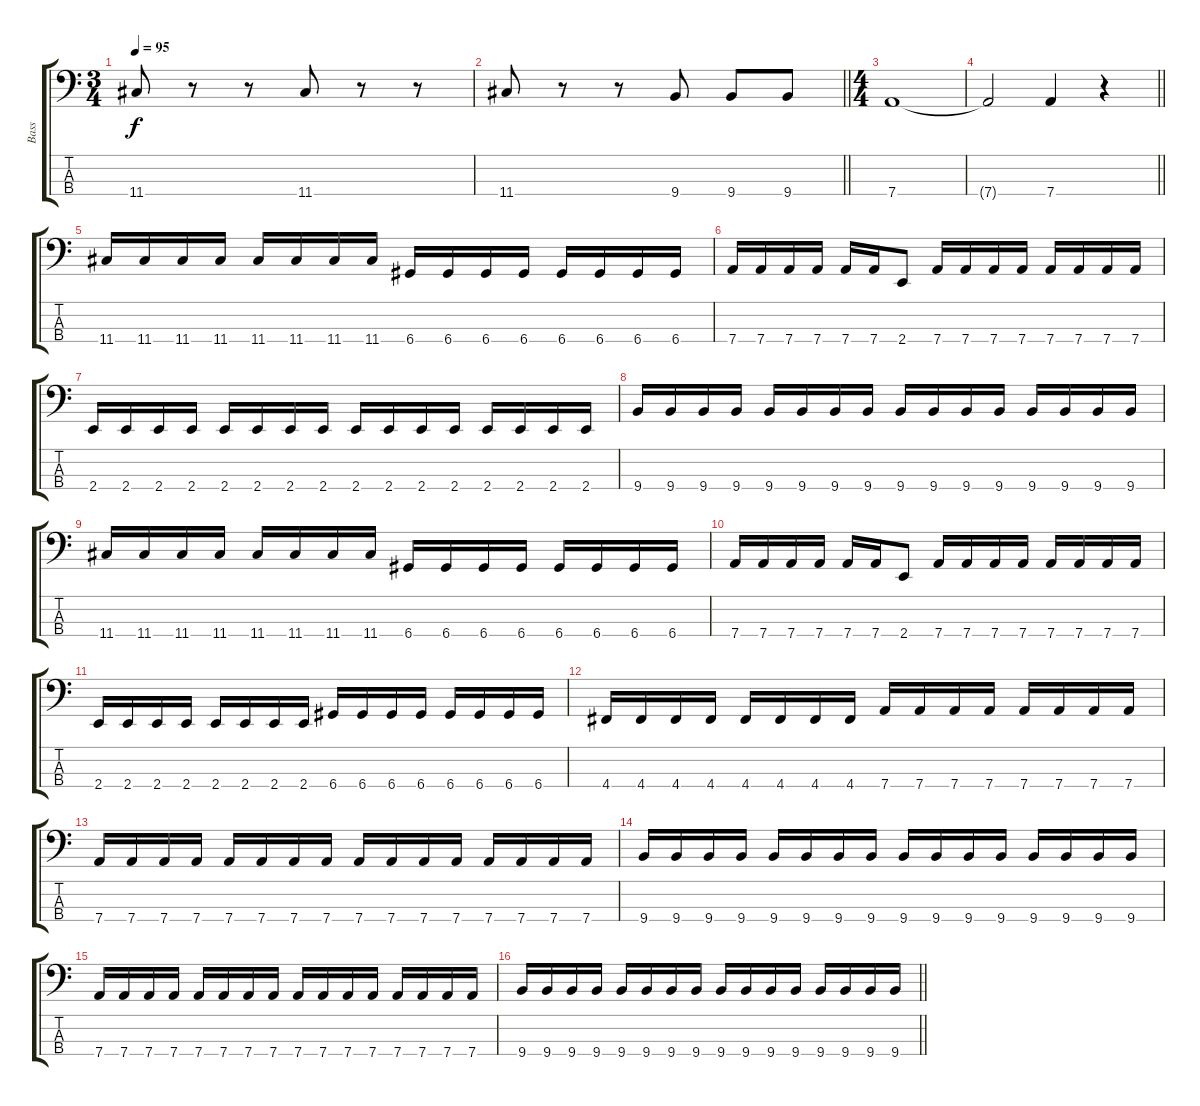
\track ("Bass" "Bass") {instrument electricbassfinger}
\staff {score tabs}
\tuning (G2 D2 A1 D1) {hide}
\ts (3 4)
\tempo 95
\clef f4
\ks c
11.4.8{dy f} r.8 r.8 11.4.8 r.8 r.8 |
\barLineRight lightlight
11.4.8 r.8 r.8 9.4.8 9.4.8 9.4.8 |
\ts (4 4)
7.4.1 |
\barLineRight lightlight
7.4{t}.2 7.4.4 r.4 |
11.4.16 11.4.16 11.4.16 11.4.16 11.4.16 11.4.16 11.4.16 11.4.16 6.4.16 6.4.16 6.4.16 6.4.16 6.4.16 6.4.16 6.4.16 6.4.16 |
7.4.16 7.4.16 7.4.16 7.4.16 7.4.16 7.4.16 2.4.8 7.4.16 7.4.16 7.4.16 7.4.16 7.4.16 7.4.16 7.4.16 7.4.16 |
2.4.16 2.4.16 2.4.16 2.4.16 2.4.16 2.4.16 2.4.16 2.4.16 2.4.16 2.4.16 2.4.16 2.4.16 2.4.16 2.4.16 2.4.16 2.4.16 |
9.4.16 9.4.16 9.4.16 9.4.16 9.4.16 9.4.16 9.4.16 9.4.16 9.4.16 9.4.16 9.4.16 9.4.16 9.4.16 9.4.16 9.4.16 9.4.16 |
11.4.16 11.4.16 11.4.16 11.4.16 11.4.16 11.4.16 11.4.16 11.4.16 6.4.16 6.4.16 6.4.16 6.4.16 6.4.16 6.4.16 6.4.16 6.4.16 |
7.4.16 7.4.16 7.4.16 7.4.16 7.4.16 7.4.16 2.4.8 7.4.16 7.4.16 7.4.16 7.4.16 7.4.16 7.4.16 7.4.16 7.4.16 |
2.4.16 2.4.16 2.4.16 2.4.16 2.4.16 2.4.16 2.4.16 2.4.16 6.4.16 6.4.16 6.4.16 6.4.16 6.4.16 6.4.16 6.4.16 6.4.16 |
4.4.16 4.4.16 4.4.16 4.4.16 4.4.16 4.4.16 4.4.16 4.4.16 7.4.16 7.4.16 7.4.16 7.4.16 7.4.16 7.4.16 7.4.16 7.4.16 |
7.4.16 7.4.16 7.4.16 7.4.16 7.4.16 7.4.16 7.4.16 7.4.16 7.4.16 7.4.16 7.4.16 7.4.16 7.4.16 7.4.16 7.4.16 7.4.16 |
9.4.16 9.4.16 9.4.16 9.4.16 9.4.16 9.4.16 9.4.16 9.4.16 9.4.16 9.4.16 9.4.16 9.4.16 9.4.16 9.4.16 9.4.16 9.4.16 |
7.4.16 7.4.16 7.4.16 7.4.16 7.4.16 7.4.16 7.4.16 7.4.16 7.4.16 7.4.16 7.4.16 7.4.16 7.4.16 7.4.16 7.4.16 7.4.16 |
\barLineRight lightlight
9.4.16 9.4.16 9.4.16 9.4.16 9.4.16 9.4.16 9.4.16 9.4.16 9.4.16 9.4.16 9.4.16 9.4.16 9.4.16 9.4.16 9.4.16 9.4.16
